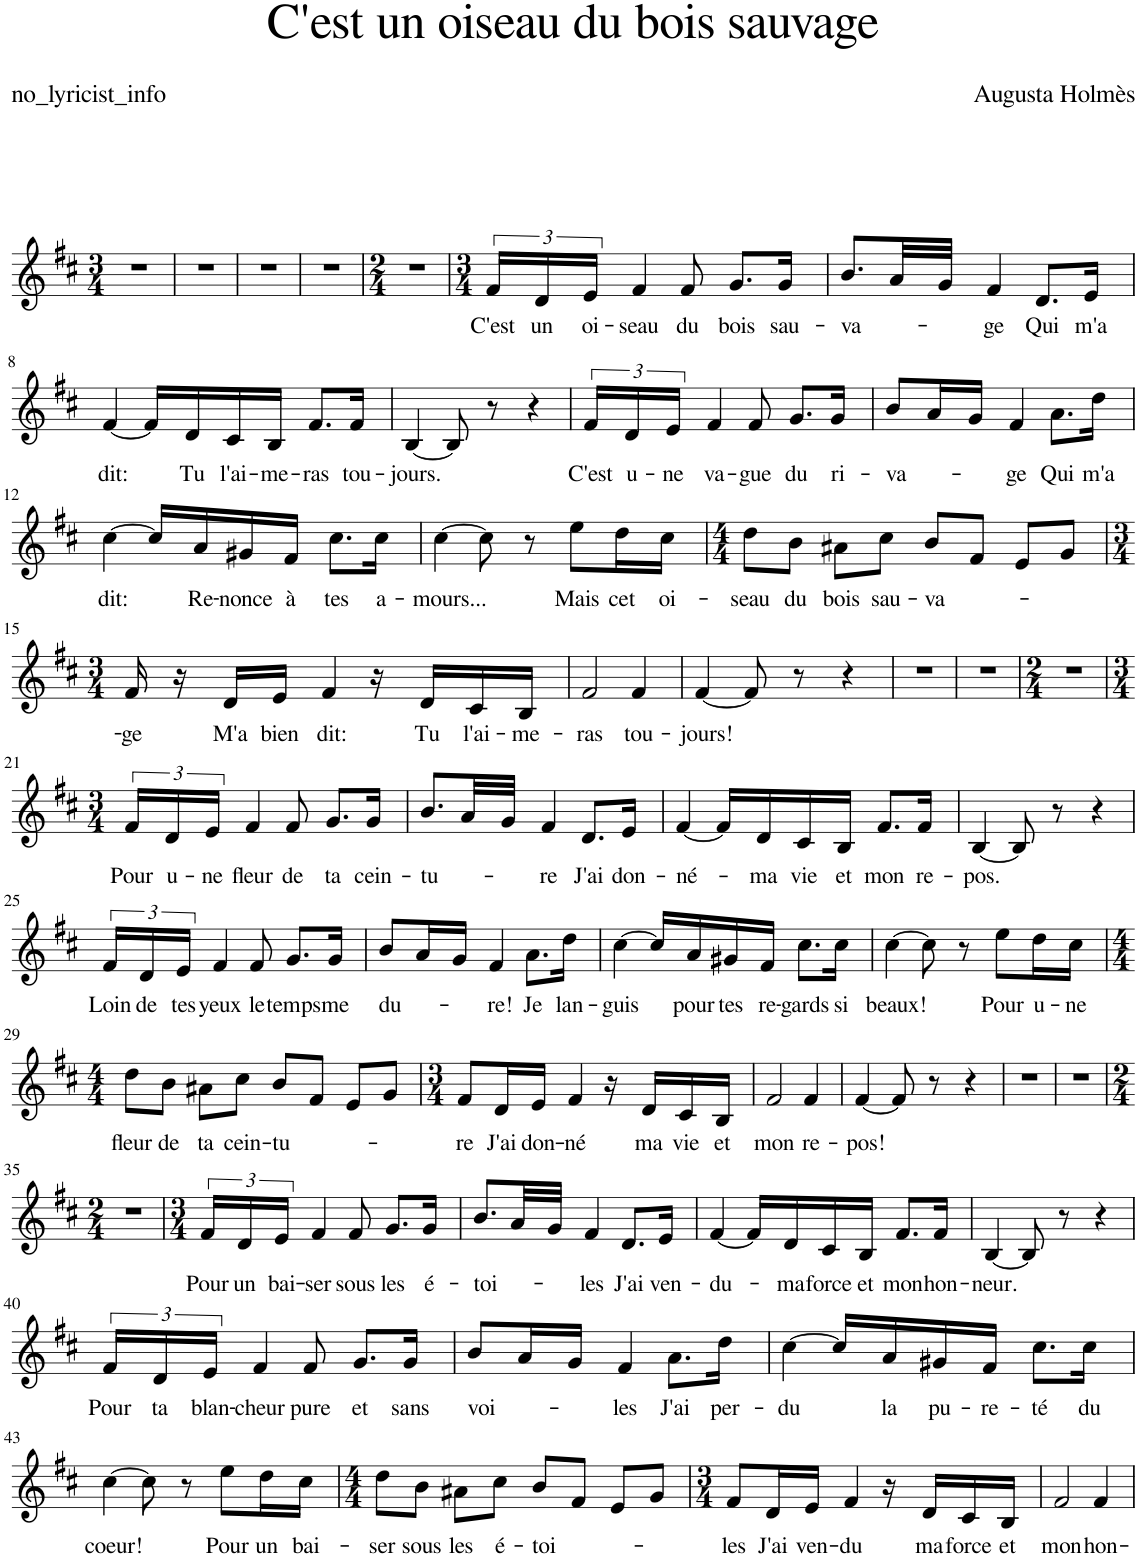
**kern	**text
*part1	*part1
*staff1	*staff1
*I"Piano	*
*I'Pno	*
*clefG2	*
*k[f#c#]	*
*M3/4	*
=1	=1
2.r	.
=2	=2
2.r	.
=3	=3
2.r	.
=4	=4
2.r	.
=5	=5
*M2/4	*
2r	.
=6	=6
*M3/4	*
!	!LO:LY:b
24f#/LL	C'est
!	!LO:LY:b
24d/	un
!	!LO:LY:b
24e/JJ	oi-
!	!LO:LY:b
4f#/	-seau
!	!LO:LY:b
8f#/	du
!	!LO:LY:b
8.g/L	bois
!	!LO:LY:b
16g/Jk	sau-
=7	=7
!	!LO:LY:b
8.b/L	-va-
32a/LL	.
32g/JJJ	.
!	!LO:LY:b
4f#/	-ge
!	!LO:LY:b
8.d/L	Qui
!	!LO:LY:b
16e/Jk	m'a
!!LO:LB:g=z
=8	=8
!	!LO:LY:b
[4f#/	dit:
16f#/LL]	.
!	!LO:LY:b
16d/	Tu
!	!LO:LY:b
16c#/	l'ai-
!	!LO:LY:b
16B/JJ	-me-
!	!LO:LY:b
8.f#/L	-ras
!	!LO:LY:b
16f#/Jk	tou-
=9	=9
!	!LO:LY:b
[4B/	-jours.
8B/]	.
8r	.
4r	.
=10	=10
!	!LO:LY:b
24f#/LL	C'est
!	!LO:LY:b
24d/	u-
!	!LO:LY:b
24e/JJ	-ne
!	!LO:LY:b
4f#/	va-
!	!LO:LY:b
8f#/	-gue
!	!LO:LY:b
8.g/L	du
!	!LO:LY:b
16g/Jk	ri-
=11	=11
!	!LO:LY:b
8b/L	-va-
16a/L	.
16g/JJ	.
!	!LO:LY:b
4f#/	-ge
!	!LO:LY:b
8.a\L	Qui
!	!LO:LY:b
16dd\Jk	m'a
!!LO:LB:g=z
=12	=12
!	!LO:LY:b
[4cc#\	dit:
16cc#/LL]	.
!	!LO:LY:b
16a/	Re-
!	!LO:LY:b
16g#X/	-nonce
!	!LO:LY:b
16f#/JJ	à
!	!LO:LY:b
8.cc#\L	tes
!	!LO:LY:b
16cc#\Jk	a-
=13	=13
!	!LO:LY:b
[4cc#\	-mours...
8cc#\]	.
8r	.
!	!LO:LY:b
8ee\L	Mais
!	!LO:LY:b
16dd\L	cet
!	!LO:LY:b
16cc#\JJ	oi-
=14	=14
*M4/4	*
!	!LO:LY:b
8dd\L	-seau
!	!LO:LY:b
8b\J	du
!	!LO:LY:b
8a#X\L	bois
!	!LO:LY:b
8cc#\J	sau-
!	!LO:LY:b
8b/L	-va-
8f#/J	.
8e/L	.
8g/J	.
!!LO:LB:g=z
=15	=15
*M3/4	*
!	!LO:LY:b
16f#/	-ge
16r	.
!	!LO:LY:b
16d/LL	M'a
!	!LO:LY:b
16e/JJ	bien
!	!LO:LY:b
4f#/	dit:
16r	.
!	!LO:LY:b
16d/LL	Tu
!	!LO:LY:b
16c#/	l'ai-
!	!LO:LY:b
16B/JJ	-me-
=16	=16
!	!LO:LY:b
2f#/	-ras
!	!LO:LY:b
4f#/	tou-
=17	=17
!	!LO:LY:b
[4f#/	-jours!
8f#/]	.
8r	.
4r	.
=18	=18
2.r	.
=19	=19
2.r	.
=20	=20
*M2/4	*
2r	.
!!LO:LB:g=z
=21	=21
*M3/4	*
!	!LO:LY:b
24f#/LL	Pour
!	!LO:LY:b
24d/	u-
!	!LO:LY:b
24e/JJ	-ne
!	!LO:LY:b
4f#/	fleur
!	!LO:LY:b
8f#/	de
!	!LO:LY:b
8.g/L	ta
!	!LO:LY:b
16g/Jk	cein-
=22	=22
!	!LO:LY:b
8.b/L	-tu-
32a/LL	.
32g/JJJ	.
!	!LO:LY:b
4f#/	-re
!	!LO:LY:b
8.d/L	J'ai
!	!LO:LY:b
16e/Jk	don-
=23	=23
!	!LO:LY:b
[4f#/	-né-
16f#/LL]	.
!	!LO:LY:b
16d/	ma
!	!LO:LY:b
16c#/	vie
!	!LO:LY:b
16B/JJ	et
!	!LO:LY:b
8.f#/L	mon
!	!LO:LY:b
16f#/Jk	re-
=24	=24
!	!LO:LY:b
[4B/	-pos.
8B/]	.
8r	.
4r	.
!!LO:LB:g=z
=25	=25
!	!LO:LY:b
24f#/LL	Loin
!	!LO:LY:b
24d/	de
!	!LO:LY:b
24e/JJ	tes
!	!LO:LY:b
4f#/	yeux
!	!LO:LY:b
8f#/	le
!	!LO:LY:b
8.g/L	temps
!	!LO:LY:b
16g/Jk	me
=26	=26
!	!LO:LY:b
8b/L	du-
16a/L	.
16g/JJ	.
!	!LO:LY:b
4f#/	-re!
!	!LO:LY:b
8.a\L	Je
!	!LO:LY:b
16dd\Jk	lan-
=27	=27
!	!LO:LY:b
[4cc#\	-guis
16cc#/LL]	.
!	!LO:LY:b
16a/	pour
!	!LO:LY:b
16g#X/	tes
!	!LO:LY:b
16f#/JJ	re-
!	!LO:LY:b
8.cc#\L	-gards
!	!LO:LY:b
16cc#\Jk	si
=28	=28
!	!LO:LY:b
[4cc#\	beaux!
8cc#\]	.
8r	.
!	!LO:LY:b
8ee\L	Pour
!	!LO:LY:b
16dd\L	u-
!	!LO:LY:b
16cc#\JJ	-ne
!!LO:LB:g=z
=29	=29
*M4/4	*
!	!LO:LY:b
8dd\L	fleur
!	!LO:LY:b
8b\J	de
!	!LO:LY:b
8a#X\L	ta
!	!LO:LY:b
8cc#\J	cein-
!	!LO:LY:b
8b/L	-tu-
8f#/J	.
8e/L	.
8g/J	.
=30	=30
*M3/4	*
!	!LO:LY:b
8f#/L	-re
!	!LO:LY:b
16d/L	J'ai
!	!LO:LY:b
16e/JJ	don-
!	!LO:LY:b
4f#/	-né
16r	.
!	!LO:LY:b
16d/LL	ma
!	!LO:LY:b
16c#/	vie
!	!LO:LY:b
16B/JJ	et
=31	=31
!	!LO:LY:b
2f#/	mon
!	!LO:LY:b
4f#/	re-
=32	=32
!	!LO:LY:b
[4f#/	-pos!
8f#/]	.
8r	.
4r	.
=33	=33
2.r	.
=34	=34
2.r	.
!!LO:LB:g=z
=35	=35
*M2/4	*
2r	.
=36	=36
*M3/4	*
!	!LO:LY:b
24f#/LL	Pour
!	!LO:LY:b
24d/	un
!	!LO:LY:b
24e/JJ	bai-
!	!LO:LY:b
4f#/	-ser
!	!LO:LY:b
8f#/	sous
!	!LO:LY:b
8.g/L	les
!	!LO:LY:b
16g/Jk	é-
=37	=37
!	!LO:LY:b
8.b/L	-toi-
32a/LL	.
32g/JJJ	.
!	!LO:LY:b
4f#/	-les
!	!LO:LY:b
8.d/L	J'ai
!	!LO:LY:b
16e/Jk	ven-
=38	=38
!	!LO:LY:b
[4f#/	-du-
16f#/LL]	.
!	!LO:LY:b
16d/	-ma
!	!LO:LY:b
16c#/	force
!	!LO:LY:b
16B/JJ	et
!	!LO:LY:b
8.f#/L	mon
!	!LO:LY:b
16f#/Jk	hon-
=39	=39
!	!LO:LY:b
[4B/	-neur.
8B/]	.
8r	.
4r	.
!!LO:LB:g=z
=40	=40
!	!LO:LY:b
24f#/LL	Pour
!	!LO:LY:b
24d/	ta
!	!LO:LY:b
24e/JJ	blan-
!	!LO:LY:b
4f#/	-cheur
!	!LO:LY:b
8f#/	pure
!	!LO:LY:b
8.g/L	et
!	!LO:LY:b
16g/Jk	sans
=41	=41
!	!LO:LY:b
8b/L	voi-
16a/L	.
16g/JJ	.
!	!LO:LY:b
4f#/	-les
!	!LO:LY:b
8.a\L	J'ai
!	!LO:LY:b
16dd\Jk	per-
=42	=42
!	!LO:LY:b
[4cc#\	-du
16cc#/LL]	.
!	!LO:LY:b
16a/	la
!	!LO:LY:b
16g#X/	pu-
!	!LO:LY:b
16f#/JJ	-re-
!	!LO:LY:b
8.cc#\L	-té
!	!LO:LY:b
16cc#\Jk	du
!!LO:LB:g=z
=43	=43
!	!LO:LY:b
[4cc#\	coeur!
8cc#\]	.
8r	.
!	!LO:LY:b
8ee\L	Pour
!	!LO:LY:b
16dd\L	un
!	!LO:LY:b
16cc#\JJ	bai-
=44	=44
*M4/4	*
!	!LO:LY:b
8dd\L	-ser
!	!LO:LY:b
8b\J	sous
!	!LO:LY:b
8a#X\L	les
!	!LO:LY:b
8cc#\J	é-
!	!LO:LY:b
8b/L	-toi-
8f#/J	.
8e/L	.
8g/J	.
=45	=45
*M3/4	*
!	!LO:LY:b
8f#/L	-les
!	!LO:LY:b
16d/L	J'ai
!	!LO:LY:b
16e/JJ	ven-
!	!LO:LY:b
4f#/	-du
16r	.
!	!LO:LY:b
16d/LL	ma
!	!LO:LY:b
16c#/	force
!	!LO:LY:b
16B/JJ	et
=46	=46
!	!LO:LY:b
2f#/	mon
!	!LO:LY:b
4f#/	hon-
=	=
*-	*-
